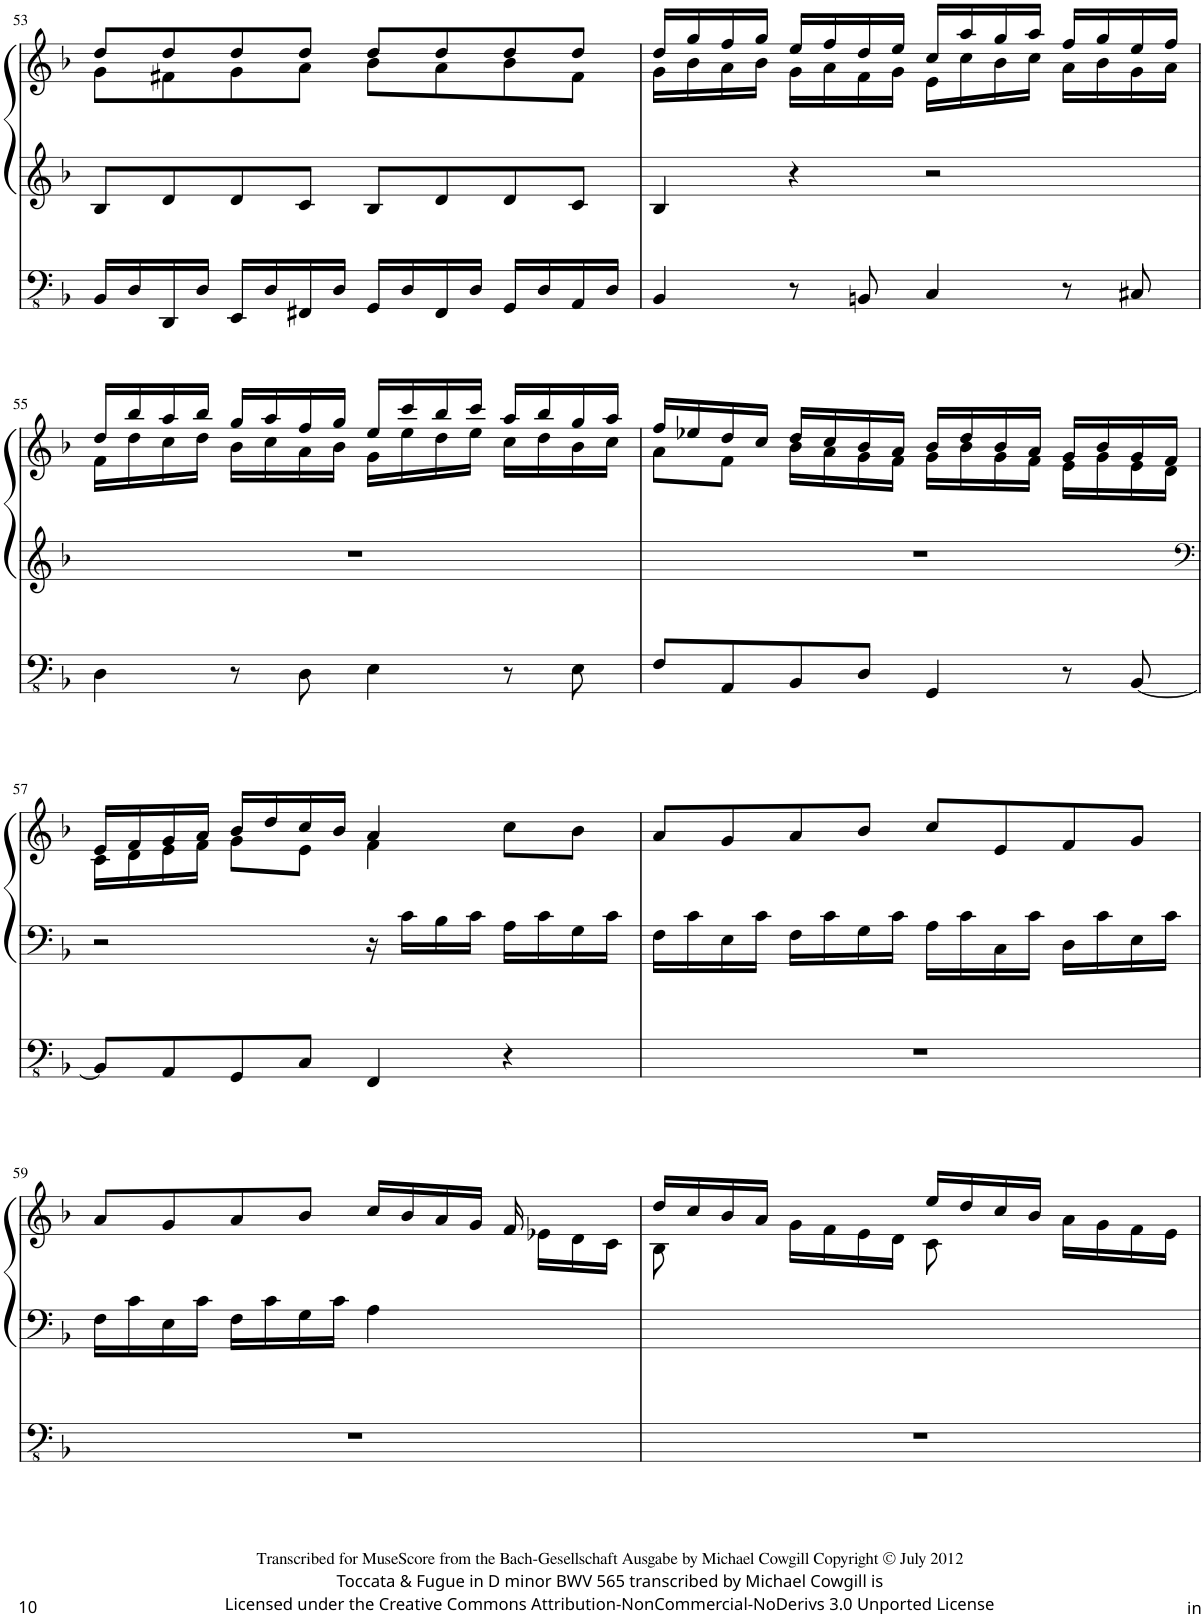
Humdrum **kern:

**kern	**kern	**kern
*part1	*part1	*part1
*staff3	*staff2	*staff1
*I"Organ	*	*
!!LO:PB:g=z
*clefFv4	*clefG2	*clefG2
*Trd1c2	*Trd1c2	*Trd1c2
*k[b-]	*k[b-]	*k[b-]
*M4/4	*M4/4	*M4/4
=53	=53	=53
*	*	*^
16BBB-/LL	8B-/L	8dd/L	8g\L
16DD/	.	.	.
16DDD/	8d/	8dd/	8f#X\
16DD/JJ	.	.	.
16EEE/LL	8d/	8dd/	8g\
16DD/	.	.	.
16FFF#X/	8c/J	8dd/J	8a\J
16DD/JJ	.	.	.
16GGG/LL	8B-/L	8dd/L	8b-\L
16DD/	.	.	.
16FFF#/	8d/	8dd/	8a\
16DD/JJ	.	.	.
16GGG/LL	8d/	8dd/	8b-\
16DD/	.	.	.
16AAA/	8c/J	8dd/J	8f#\J
16DD/JJ	.	.	.
=54	=54	=54	=54
4BBB-/	4B-/	16dd/LL	16g\LL
.	.	16gg/	16b-\
.	.	16ff/	16a\
.	.	16gg/JJ	16b-\JJ
8r	4r	16ee/LL	16g\LL
.	.	16ff/	16a\
8BBBn/	.	16dd/	16f\
.	.	16ee/JJ	16g\JJ
4CC/	2r	16cc/LL	16e\LL
.	.	16aa/	16cc\
.	.	16gg/	16b-\
.	.	16aa/JJ	16cc\JJ
8r	.	16ff/LL	16a\LL
.	.	16gg/	16b-\
8CC#X/	.	16ee/	16g\
.	.	16ff/JJ	16a\JJ
!!LO:LB:g=z	!!
=55	=55	=55	=55
4DD\	1r	16dd/LL	16f\LL
.	.	16bb-/	16dd\
.	.	16aa/	16cc\
.	.	16bb-/JJ	16dd\JJ
8r	.	16gg/LL	16b-\LL
.	.	16aa/	16cc\
8DD\	.	16ff/	16a\
.	.	16gg/JJ	16b-\JJ
4EE\	.	16ee/LL	16g\LL
.	.	16ccc/	16ee\
.	.	16bb-/	16dd\
.	.	16ccc/JJ	16ee\JJ
8r	.	16aa/LL	16cc\LL
.	.	16bb-/	16dd\
8EE\	.	16gg/	16b-\
.	.	16aa/JJ	16cc\JJ
=56	=56	=56	=56
8FF/L	1r	16ff/LL	8a\L
.	.	16ee-X/	.
8AAA/	.	16dd/	8f\J
.	.	16cc/JJ	.
8BBB-/	.	16dd/LL	16b-\LL
.	.	16cc/	16a\
8DD/J	.	16b-/	16g\
.	.	16a/JJ	16f\JJ
4GGG/	.	16b-/LL	16g\LL
.	.	16dd/	16b-\
.	.	16b-/	16g\
.	.	16a/JJ	16f\JJ
8r	.	16g/LL	16e\LL
.	.	16b-/	16g\
[8BBB-/	.	16g/	16e\
.	.	16f/JJ	16d\JJ
!!LO:LB:g=z	!!
=57	=57	=57	=57
*	*clefF4	*	*
8BBB-/L]	2r	16e/LL	16c\LL
.	.	16f/	16d\
8AAA/	.	16g/	16e\
.	.	16a/JJ	16f\JJ
8GGG/	.	16b-/LL	8g\L
.	.	16dd/	.
8CC/J	.	16cc/	8e\J
.	.	16b-/JJ	.
4FFF/	16r	4a/	4f\
.	16c\LL	.	.
.	16B-\	.	.
.	16c\JJ	.	.
4r	16A\LL	8cc\L	4ryy
.	16c\	.	.
.	16G\	8b-\J	.
.	16c\JJ	.	.
*	*	*v	*v
=58	=58	=58
1r	16F\LL	8a/L
.	16c\	.
.	16E\	8g/
.	16c\JJ	.
.	16F\LL	8a/
.	16c\	.
.	16G\	8b-/J
.	16c\JJ	.
.	16A\LL	8cc/L
.	16c\	.
.	16C\	8e/
.	16c\JJ	.
.	16D\LL	8f/
.	16c\	.
.	16E\	8g/J
.	16c\JJ	.
!!LO:LB:g=z
=59	=59	=59
1r	16F\LL	8a/L
.	16c\	.
.	16E\	8g/
.	16c\JJ	.
.	16F\LL	8a/
.	16c\	.
.	16G\	8b-/J
.	16c\JJ	.
.	4A\	16cc/LL
.	.	16b-/
.	.	16a/
.	.	16g/JJ
.	4ryy	16f/
.	.	16e-X\LL
.	.	16d\
.	.	16c\JJ
=60	=60	=60
*	*	*^
1r	1ryy	16dd/LL	8B-\
.	.	16cc/	.
.	.	16b-/	4.ryy
.	.	16a/JJ	.
.	.	16g\LL	.
.	.	16f\	.
.	.	16e\	.
.	.	16d\JJ	.
.	.	16ee/LL	8c\
.	.	16dd/	.
.	.	16cc/	4.ryy
.	.	16b-/JJ	.
.	.	16a\LL	.
.	.	16g\	.
.	.	16f\	.
.	.	16e\JJ	.
*	*	*v	*v
=	=	=
*-	*-	*-
